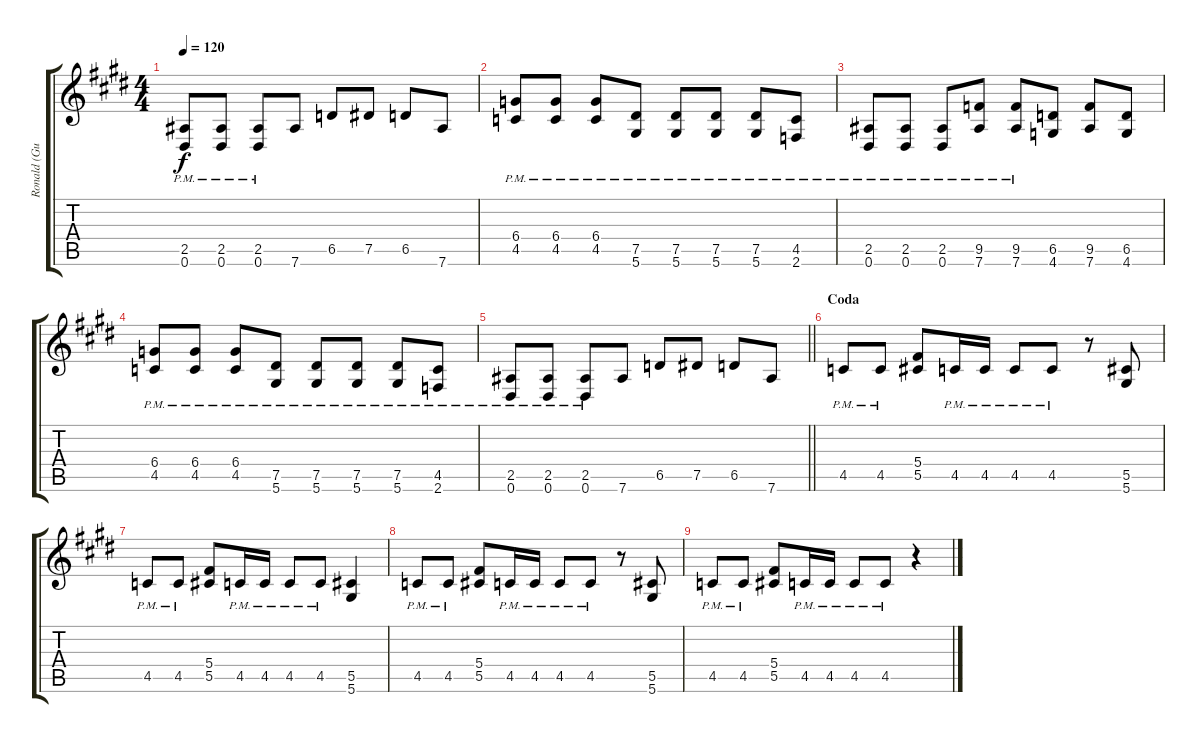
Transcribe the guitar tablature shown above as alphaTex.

\track ("Ronald (Guitar)" "Ronald (Gu") {instrument distortionguitar}
\staff {score tabs}
\tuning (Eb4 Bb3 Gb3 Db3 Ab2 Eb2) {hide}
\ts (4 4)
\tempo 120
\clef g2
\ks c#minor
(2.5{pm} 0.6{pm}).8{dy f} (2.5{pm} 0.6{pm}).8 (2.5{pm} 0.6{pm}).8 7.6.8 6.5.8 7.5.8 6.5.8 7.6.8 |
(6.4{pm} 4.5{pm}).8 (6.4{pm} 4.5{pm}).8 (6.4{pm} 4.5{pm}).8 (7.5{pm} 5.6{pm}).8 (7.5{pm} 5.6{pm}).8 (7.5{pm} 5.6{pm}).8 (7.5{pm} 5.6{pm}).8 (4.5{pm} 2.6{pm}).8 |
(2.5{pm} 0.6{pm}).8 (2.5{pm} 0.6{pm}).8 (2.5{pm} 0.6{pm}).8 (9.5{pm} 7.6{pm}).8 (9.5{pm} 7.6{pm}).8 (6.5 4.6).8 (9.5 7.6).8 (6.5 4.6).8 |
(6.4{pm} 4.5{pm}).8 (6.4{pm} 4.5{pm}).8 (6.4{pm} 4.5{pm}).8 (7.5{pm} 5.6{pm}).8 (7.5{pm} 5.6{pm}).8 (7.5{pm} 5.6{pm}).8 (7.5{pm} 5.6{pm}).8 (4.5{pm} 2.6{pm}).8 |
\barLineRight lightlight
(2.5{pm} 0.6{pm}).8 (2.5{pm} 0.6{pm}).8 (2.5{pm} 0.6{pm}).8 7.6.8 6.5.8 7.5.8 6.5.8 7.6.8 |
\section ("" "Coda")
4.5{pm}.8 4.5{pm}.8 (5.4 5.5).8 4.5{pm}.16 4.5{pm}.16 4.5{pm}.8 4.5{pm}.8 r.8 (5.5 5.6).8 |
4.5{pm}.8 4.5{pm}.8 (5.4 5.5).8 4.5{pm}.16 4.5{pm}.16 4.5{pm}.8 4.5{pm}.8 (5.5 5.6).4 |
4.5{pm}.8 4.5{pm}.8 (5.4 5.5).8 4.5{pm}.16 4.5{pm}.16 4.5{pm}.8 4.5{pm}.8 r.8 (5.5 5.6).8 |
4.5{pm}.8 4.5{pm}.8 (5.4 5.5).8 4.5{pm}.16 4.5{pm}.16 4.5{pm}.8 4.5{pm}.8 r.4
